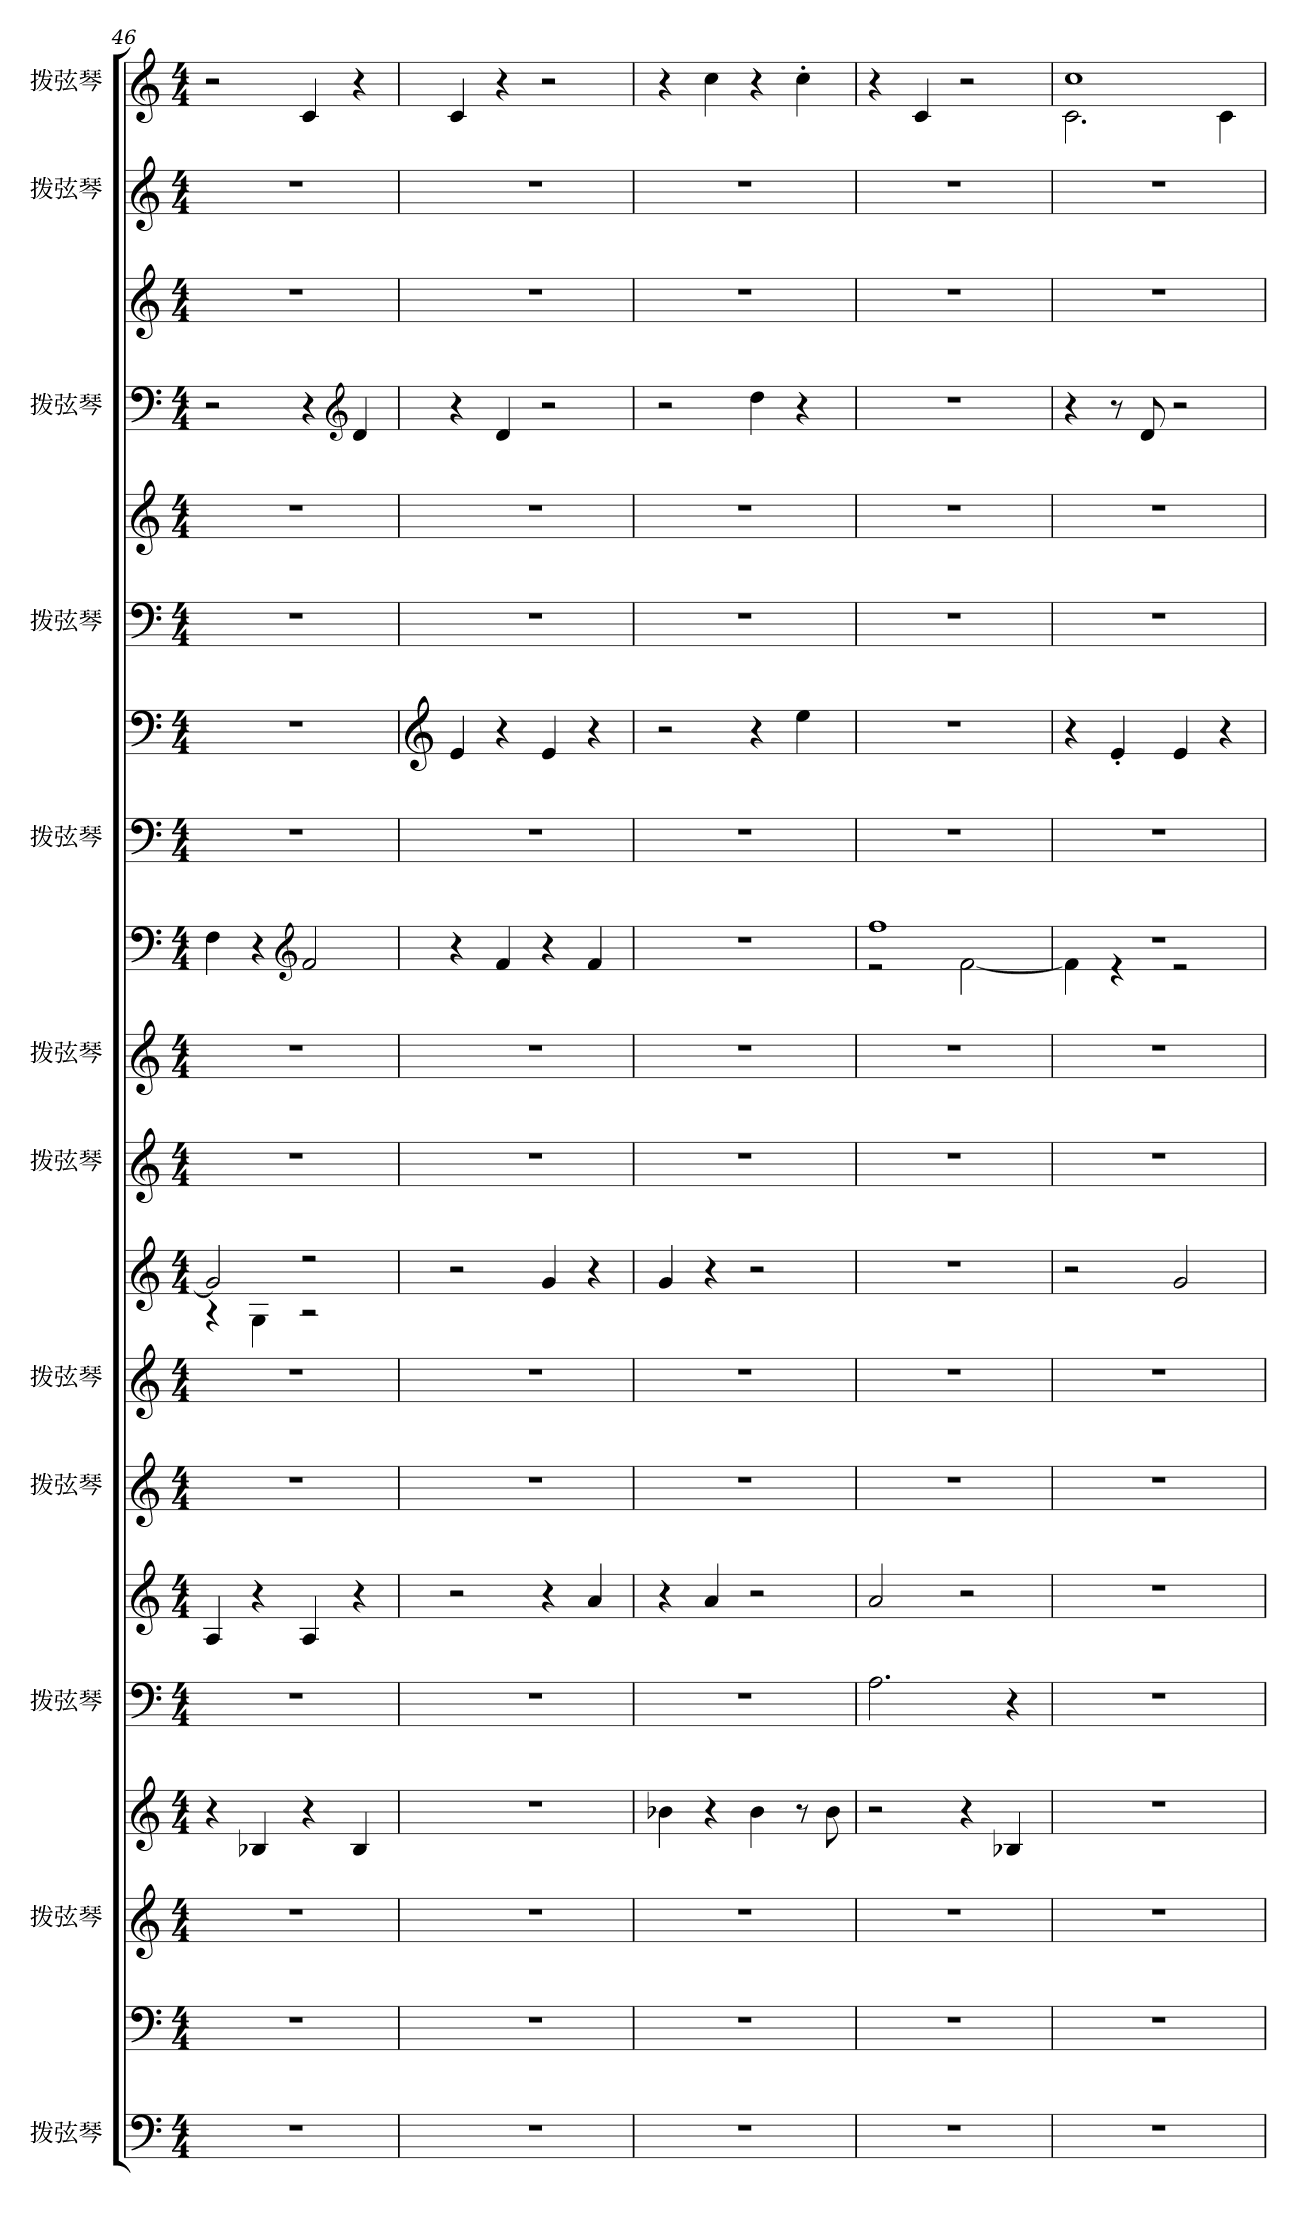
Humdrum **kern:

**kern	**kern	**kern	**kern	**kern	**kern	**kern	**kern	**kern	**kern	**kern	**kern	**kern	**kern	**kern	**kern	**kern	**kern	**kern	**kern
*part12	*part12	*part11	*part11	*part10	*part10	*part9	*part8	*part8	*part7	*part6	*part6	*part5	*part5	*part4	*part4	*part3	*part3	*part2	*part1
*staff20	*staff19	*staff18	*staff17	*staff16	*staff15	*staff14	*staff13	*staff12	*staff11	*staff10	*staff9	*staff8	*staff7	*staff6	*staff5	*staff4	*staff3	*staff2	*staff1
*I"拨弦琴	*	*I"拨弦琴	*	*I"拨弦琴	*	*I"拨弦琴	*I"拨弦琴	*	*I"拨弦琴	*I"拨弦琴	*	*I"拨弦琴	*	*I"拨弦琴	*	*I"拨弦琴	*	*I"拨弦琴	*I"拨弦琴
*clefF4	*clefF4	*clefG2	*clefG2	*clefF4	*clefG2	*clefG2	*clefG2	*clefG2	*clefG2	*clefG2	*clefF4	*clefF4	*clefF4	*clefF4	*clefG2	*clefF4	*clefG2	*clefG2	*clefG2
*k[]	*k[]	*k[]	*k[]	*k[]	*k[]	*k[]	*k[]	*k[]	*k[]	*k[]	*k[]	*k[]	*k[]	*k[]	*k[]	*k[]	*k[]	*k[]	*k[]
*M4/4	*M4/4	*M4/4	*M4/4	*M4/4	*M4/4	*M4/4	*M4/4	*M4/4	*M4/4	*M4/4	*M4/4	*M4/4	*M4/4	*M4/4	*M4/4	*M4/4	*M4/4	*M4/4	*M4/4
=46	=46	=46	=46	=46	=46	=46	=46	=46	=46	=46	=46	=46	=46	=46	=46	=46	=46	=46	=46
*	*	*	*	*	*	*	*	*^	*	*	*	*	*	*	*	*	*	*	*
1r	1r	1r	4r	1r	4A/	1r	1r	2g/]	4r	1r	1r	4F\	1r	1r	1r	1r	2r	1r	1r	2r
.	.	.	4B-X/	.	4r	.	.	.	4G\	.	.	4r	.	.	.	.	.	.	.	.
*	*	*	*	*	*	*	*	*	*	*	*	*clefG2	*	*	*	*	*	*	*	*
.	.	.	4r	.	4A/	.	.	2r	2r	.	.	2f/	.	.	.	.	4r	.	.	4c/
*	*	*	*	*	*	*	*	*	*	*	*	*	*	*	*	*	*clefG2	*	*	*
.	.	.	4B-/	.	4r	.	.	.	.	.	.	.	.	.	.	.	4d/	.	.	4r
*	*	*	*	*	*	*	*	*v	*v	*	*	*	*	*	*	*	*	*	*	*
=47	=47	=47	=47	=47	=47	=47	=47	=47	=47	=47	=47	=47	=47	=47	=47	=47	=47	=47	=47
*	*	*	*	*	*	*	*	*	*	*	*	*	*clefG2	*	*	*	*	*	*
1r	1r	1r	1r	1r	2r	1r	1r	2r	1r	1r	4r	1r	4e/	1r	1r	4r	1r	1r	4c/
.	.	.	.	.	.	.	.	.	.	.	4f/	.	4r	.	.	4d/	.	.	4r
.	.	.	.	.	4r	.	.	4g/	.	.	4r	.	4e/	.	.	2r	.	.	2r
.	.	.	.	.	4a/	.	.	4r	.	.	4f/	.	4r	.	.	.	.	.	.
=48	=48	=48	=48	=48	=48	=48	=48	=48	=48	=48	=48	=48	=48	=48	=48	=48	=48	=48	=48
1r	1r	1r	4b-X\	1r	4r	1r	1r	4g/	1r	1r	1r	1r	2r	1r	1r	2r	1r	1r	4r
.	.	.	4r	.	4a/	.	.	4r	.	.	.	.	.	.	.	.	.	.	4cc\
.	.	.	4b-\	.	2r	.	.	2r	.	.	.	.	4r	.	.	4dd\	.	.	4r
.	.	.	8r	.	.	.	.	.	.	.	.	.	4ee\	.	.	4r	.	.	4cc'\
.	.	.	8b-\	.	.	.	.	.	.	.	.	.	.	.	.	.	.	.	.
=49	=49	=49	=49	=49	=49	=49	=49	=49	=49	=49	=49	=49	=49	=49	=49	=49	=49	=49	=49
*	*	*	*	*	*	*	*	*	*	*	*^	*	*	*	*	*	*	*	*
1r	1r	1r	2r	2.A\	2a/	1r	1r	1r	1r	1r	1ff	2r	1r	1r	1r	1r	1r	1r	1r	4r
.	.	.	.	.	.	.	.	.	.	.	.	.	.	.	.	.	.	.	.	4c/
.	.	.	4r	.	2r	.	.	.	.	.	.	[2f\	.	.	.	.	.	.	.	2r
.	.	.	4B-X/	4r	.	.	.	.	.	.	.	.	.	.	.	.	.	.	.	.
=50	=50	=50	=50	=50	=50	=50	=50	=50	=50	=50	=50	=50	=50	=50	=50	=50	=50	=50	=50	=50
*	*	*	*	*	*	*	*	*	*	*	*	*	*	*	*	*	*	*	*	*^
1r	1r	1r	1r	1r	1r	1r	1r	2r	1r	1r	1r	4f\]	1r	4r	1r	1r	4r	1r	1r	1cc	2.c\
.	.	.	.	.	.	.	.	.	.	.	.	4r	.	4e'/	.	.	8r	.	.	.	.
.	.	.	.	.	.	.	.	.	.	.	.	.	.	.	.	.	8d/	.	.	.	.
.	.	.	.	.	.	.	.	2g/	.	.	.	2r	.	4e/	.	.	2r	.	.	.	.
.	.	.	.	.	.	.	.	.	.	.	.	.	.	4r	.	.	.	.	.	.	4c\
*	*	*	*	*	*	*	*	*	*	*	*v	*v	*	*	*	*	*	*	*	*v	*v
=	=	=	=	=	=	=	=	=	=	=	=	=	=	=	=	=	=	=	=
*-	*-	*-	*-	*-	*-	*-	*-	*-	*-	*-	*-	*-	*-	*-	*-	*-	*-	*-	*-
